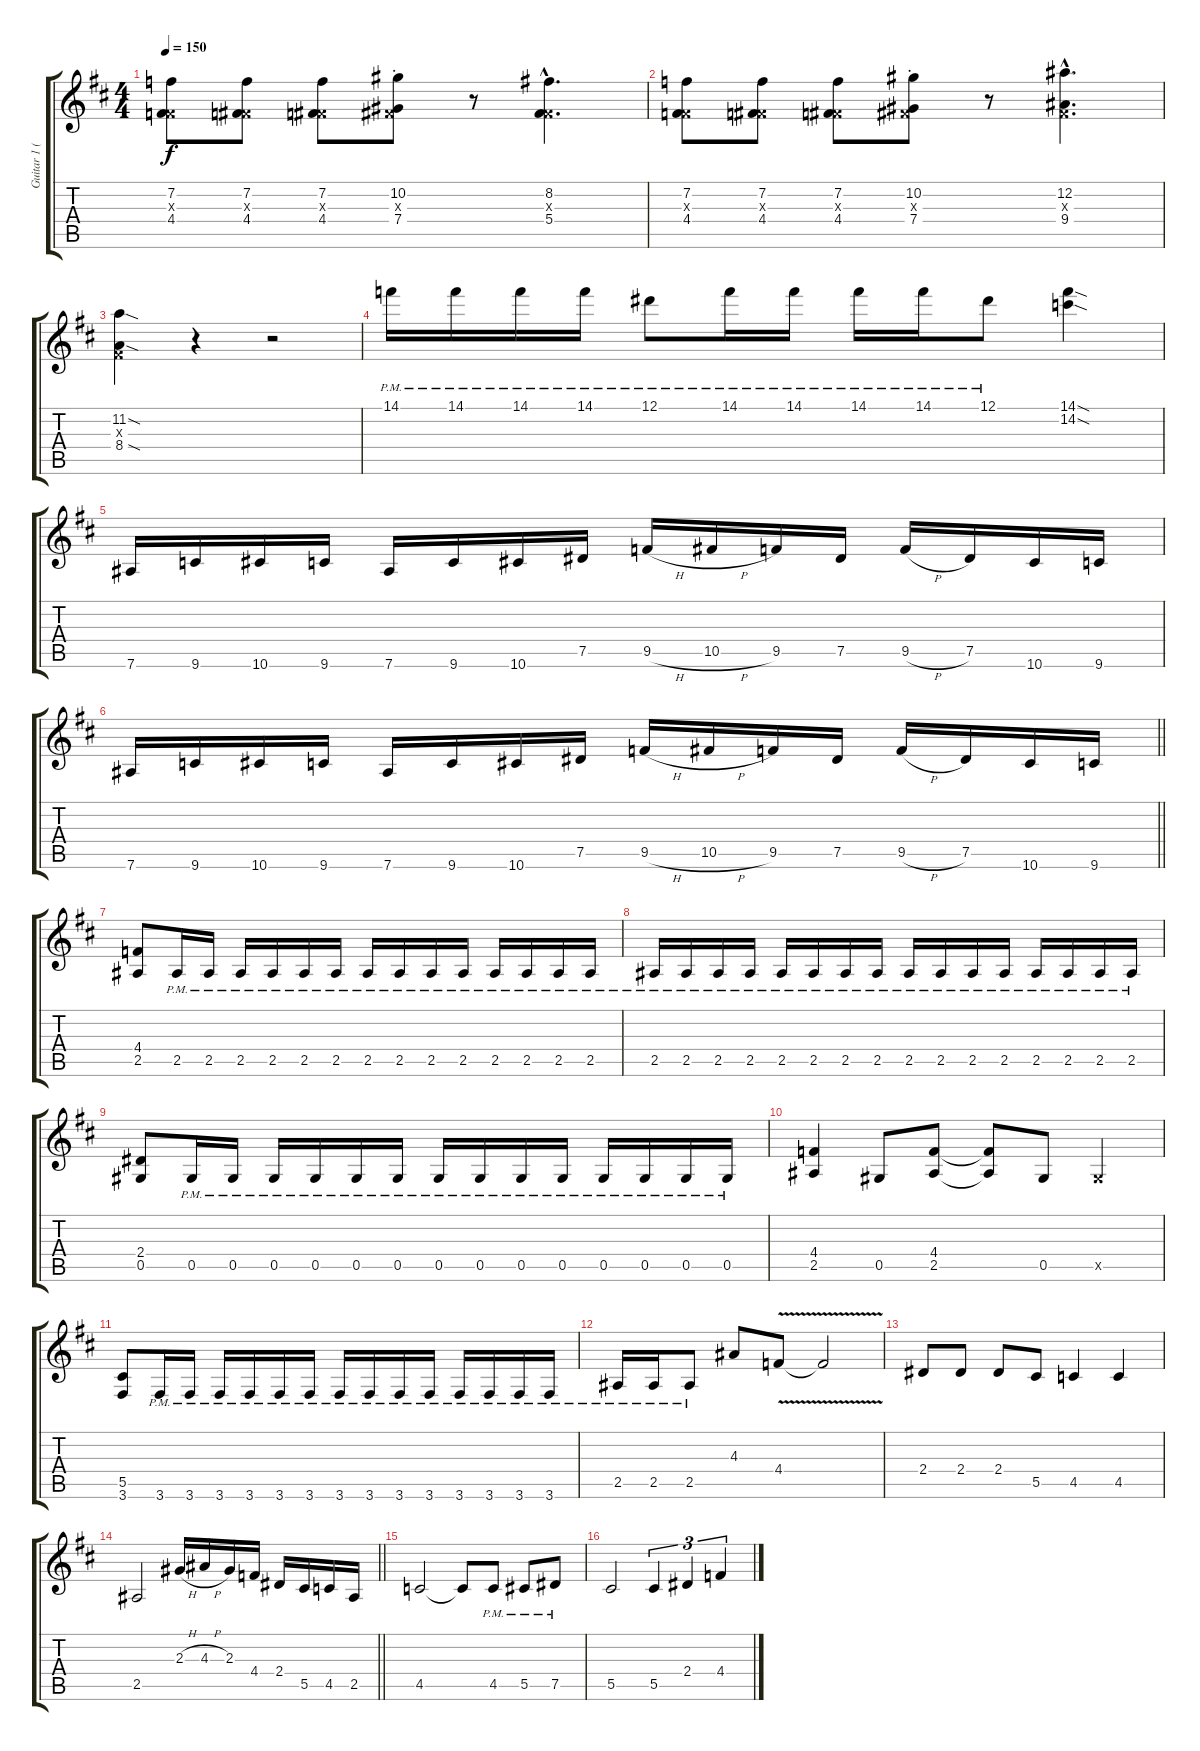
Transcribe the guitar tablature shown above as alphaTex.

\track ("Guitar 1 (SheJa)" "Guitar 1 (") {instrument distortionguitar}
\staff {score tabs}
\tuning (Eb4 Bb3 Gb3 Db3 Ab2 Eb2) {hide}
\ts (4 4)
\tempo 150
\clef g2
\ks d
(7.2 0.3{x} 4.4).8{dy f instrument distortionguitar} (7.2 0.3{x} 4.4).8 (7.2 0.3{x} 4.4).8 (10.2{st} 0.3{x} 7.4{st}).8 r.8 (8.2{hac} 0.3{hac x} 5.4{hac}).4{d} |
(7.2 0.3{x} 4.4).8 (7.2 0.3{x} 4.4).8 (7.2 0.3{x} 4.4).8 (10.2{st} 0.3{x} 7.4{st}).8 r.8 (12.2{hac} 0.3{hac x} 9.4{hac}).4{d} |
(11.2{sod} 0.3{x} 8.4{sod}).4 r.4 r.2 |
14.1{pm}.16 14.1{pm}.16 14.1{pm}.16 14.1{pm}.16 12.1{pm}.8 14.1{pm}.16 14.1{pm}.16 14.1{pm}.16 14.1{pm}.16 12.1{pm}.8 (14.1{sod} 14.2{sod}).4 |
7.6.16 9.6.16 10.6.16 9.6.16 7.6.16 9.6.16 10.6.16 7.5.16 9.5{h}.16 10.5{h}.16 9.5.16 7.5.16 9.5{h}.16 7.5.16 10.6.16 9.6.16 |
\barLineRight lightlight
7.6.16 9.6.16 10.6.16 9.6.16 7.6.16 9.6.16 10.6.16 7.5.16 9.5{h}.16 10.5{h}.16 9.5.16 7.5.16 9.5{h}.16 7.5.16 10.6.16 9.6.16 |
(4.4 2.5).8 2.5{pm}.16 2.5{pm}.16 2.5{pm}.16 2.5{pm}.16 2.5{pm}.16 2.5{pm}.16 2.5{pm}.16 2.5{pm}.16 2.5{pm}.16 2.5{pm}.16 2.5{pm}.16 2.5{pm}.16 2.5{pm}.16 2.5{pm}.16 |
2.5{pm}.16 2.5{pm}.16 2.5{pm}.16 2.5{pm}.16 2.5{pm}.16 2.5{pm}.16 2.5{pm}.16 2.5{pm}.16 2.5{pm}.16 2.5{pm}.16 2.5{pm}.16 2.5{pm}.16 2.5{pm}.16 2.5{pm}.16 2.5{pm}.16 2.5{pm}.16 |
(2.4 0.5).8 0.5{pm}.16 0.5{pm}.16 0.5{pm}.16 0.5{pm}.16 0.5{pm}.16 0.5{pm}.16 0.5{pm}.16 0.5{pm}.16 0.5{pm}.16 0.5{pm}.16 0.5{pm}.16 0.5{pm}.16 0.5{pm}.16 0.5{pm}.16 |
(4.4 2.5).4 0.5.8 (4.4 2.5).8 (4.4{t} 2.5{t}).8 0.5.8 0.5{x}.4 |
(5.5 3.6).8 3.6{pm}.16 3.6{pm}.16 3.6{pm}.16 3.6{pm}.16 3.6{pm}.16 3.6{pm}.16 3.6{pm}.16 3.6{pm}.16 3.6{pm}.16 3.6{pm}.16 3.6{pm}.16 3.6{pm}.16 3.6{pm}.16 3.6{pm}.16 |
2.5{pm}.16 2.5{pm}.16 2.5{pm}.8 4.3.8 4.4{v}.8 4.4{t}.2 |
2.4.8 2.4.8 2.4.8 5.5.8 4.5.4 4.5.4 |
\barLineRight lightlight
2.5.2 2.3{h}.16 4.3{h}.16 2.3.16 4.4.16 2.4.16 5.5.16 4.5.16 2.5.16 |
4.5.2 4.5{t}.8 4.5{pm}.8 5.5{pm}.8 7.5{pm}.8 |
5.5.2 5.5.4{tu (3 2)} 2.4.4{tu (3 2)} 4.4.4{tu (3 2)}
